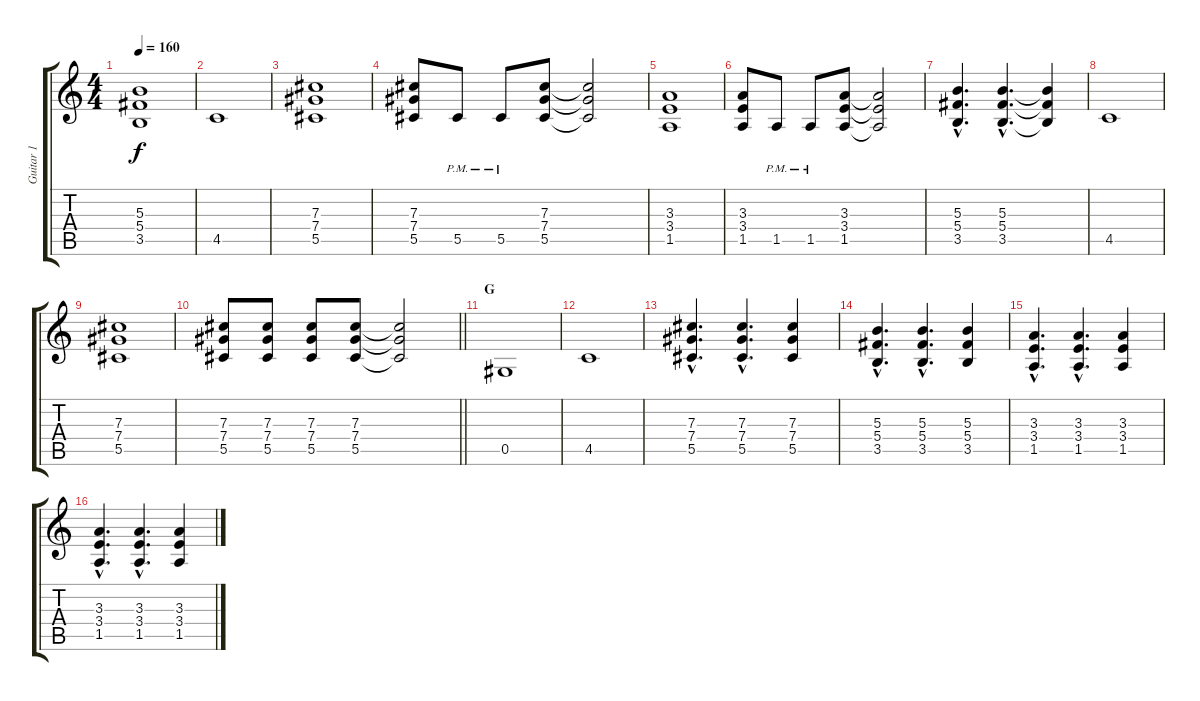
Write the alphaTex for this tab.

\track ("Guitar 1" "Guitar 1") {instrument overdrivenguitar}
\staff {score tabs}
\tuning (Eb4 Bb3 Gb3 Db3 Ab2 Eb2) {hide}
\ts (4 4)
\tempo 160
\clef g2
\ks c
(5.3 5.4 3.5).1{dy f} |
4.5.1 |
(7.3 7.4 5.5).1 |
(7.3 7.4 5.5).8 5.5{pm}.8 5.5{pm}.8 (7.3 7.4 5.5).8 (7.3{t} 7.4{t} 5.5{t}).2 |
(3.3 3.4 1.5).1 |
(3.3 3.4 1.5).8 1.5{pm}.8 1.5{pm}.8 (3.3 3.4 1.5).8 (3.3{t} 3.4{t} 1.5{t}).2 |
(5.3{hac} 5.4{hac} 3.5{hac}).4{d} (5.3{hac} 5.4{hac} 3.5{hac}).4{d} (5.3{t} 5.4{t} 3.5{t}).4 |
4.5.1 |
(7.3 7.4 5.5).1 |
\barLineRight lightlight
(7.3 7.4 5.5).8 (7.3 7.4 5.5).8 (7.3 7.4 5.5).8 (7.3 7.4 5.5).8 (7.3{t} 7.4{t} 5.5{t}).2 |
\section ("" "G")
0.5.1 |
4.5.1 |
(7.3{hac} 7.4{hac} 5.5{hac}).4{d} (7.3{hac} 7.4{hac} 5.5{hac}).4{d} (7.3 7.4 5.5).4 |
(5.3{hac} 5.4{hac} 3.5{hac}).4{d} (5.3{hac} 5.4{hac} 3.5{hac}).4{d} (5.3 5.4 3.5).4 |
(3.3{hac} 3.4{hac} 1.5{hac}).4{d} (3.3{hac} 3.4{hac} 1.5{hac}).4{d} (3.3 3.4 1.5).4 |
(3.3{hac} 3.4{hac} 1.5{hac}).4{d} (3.3{hac} 3.4{hac} 1.5{hac}).4{d} (3.3 3.4 1.5).4
